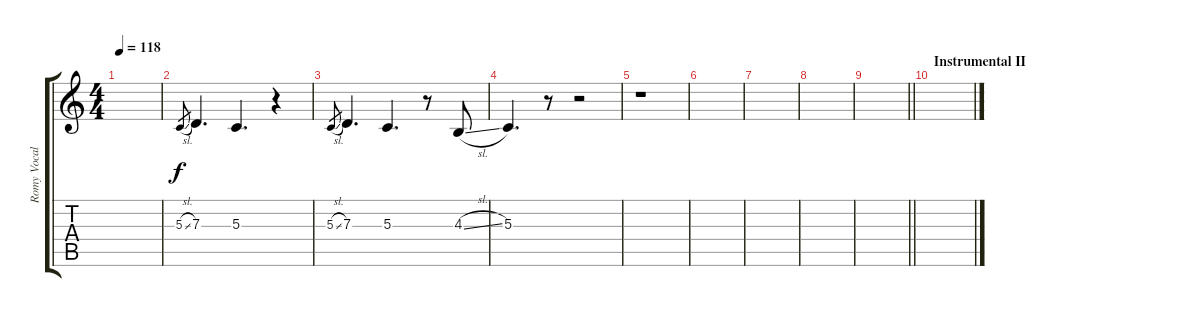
\track ("Romy Vocals" "Romy Vocal") {instrument lead6voice}
\staff {score tabs}
\tuning (E4 B3 G3 D3 A2 E2) {hide}
\ts (4 4)
\tempo 118
\clef g2
\ks c
|
5.3{sl}.8{gr} 7.3.4{d} 5.3.4{d} r.4 |
5.3{sl}.8{gr} 7.3.4{d} 5.3.4{d} r.8 4.3{sl}.8 |
5.3.4{d} r.8 r.2 |
r.1 |
|
|
|
\barLineRight lightlight
|
\section ("" "Instrumental II")
